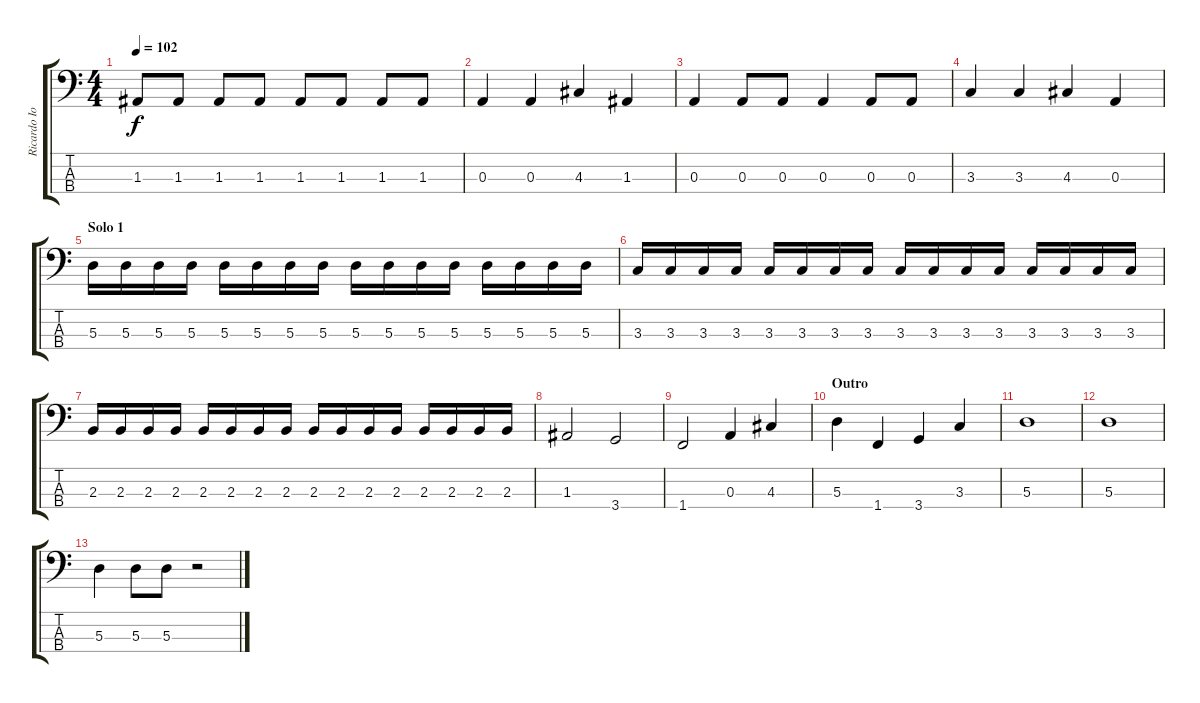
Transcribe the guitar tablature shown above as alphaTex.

\track ("Ricardo Iorio (bajo)" "Ricardo Io") {instrument electricbassfinger}
\staff {score tabs}
\tuning (G2 D2 A1 E1) {hide}
\ts (4 4)
\tempo 102
\clef f4
\ks c
1.3.8{dy f} 1.3.8 1.3.8 1.3.8 1.3.8 1.3.8 1.3.8 1.3.8 |
0.3.4 0.3.4 4.3.4 1.3.4 |
0.3.4 0.3.8 0.3.8 0.3.4 0.3.8 0.3.8 |
3.3.4 3.3.4 4.3.4 0.3.4 |
\section ("" "Solo 1")
5.3.16 5.3.16 5.3.16 5.3.16 5.3.16 5.3.16 5.3.16 5.3.16 5.3.16 5.3.16 5.3.16 5.3.16 5.3.16 5.3.16 5.3.16 5.3.16 |
3.3.16 3.3.16 3.3.16 3.3.16 3.3.16 3.3.16 3.3.16 3.3.16 3.3.16 3.3.16 3.3.16 3.3.16 3.3.16 3.3.16 3.3.16 3.3.16 |
2.3.16 2.3.16 2.3.16 2.3.16 2.3.16 2.3.16 2.3.16 2.3.16 2.3.16 2.3.16 2.3.16 2.3.16 2.3.16 2.3.16 2.3.16 2.3.16 |
1.3.2 3.4.2 |
1.4.2 0.3.4 4.3.4 |
\section ("" "Outro")
5.3.4 1.4.4 3.4.4 3.3.4 |
5.3.1 |
5.3.1 |
5.3.4 5.3.8 5.3.8 r.2
